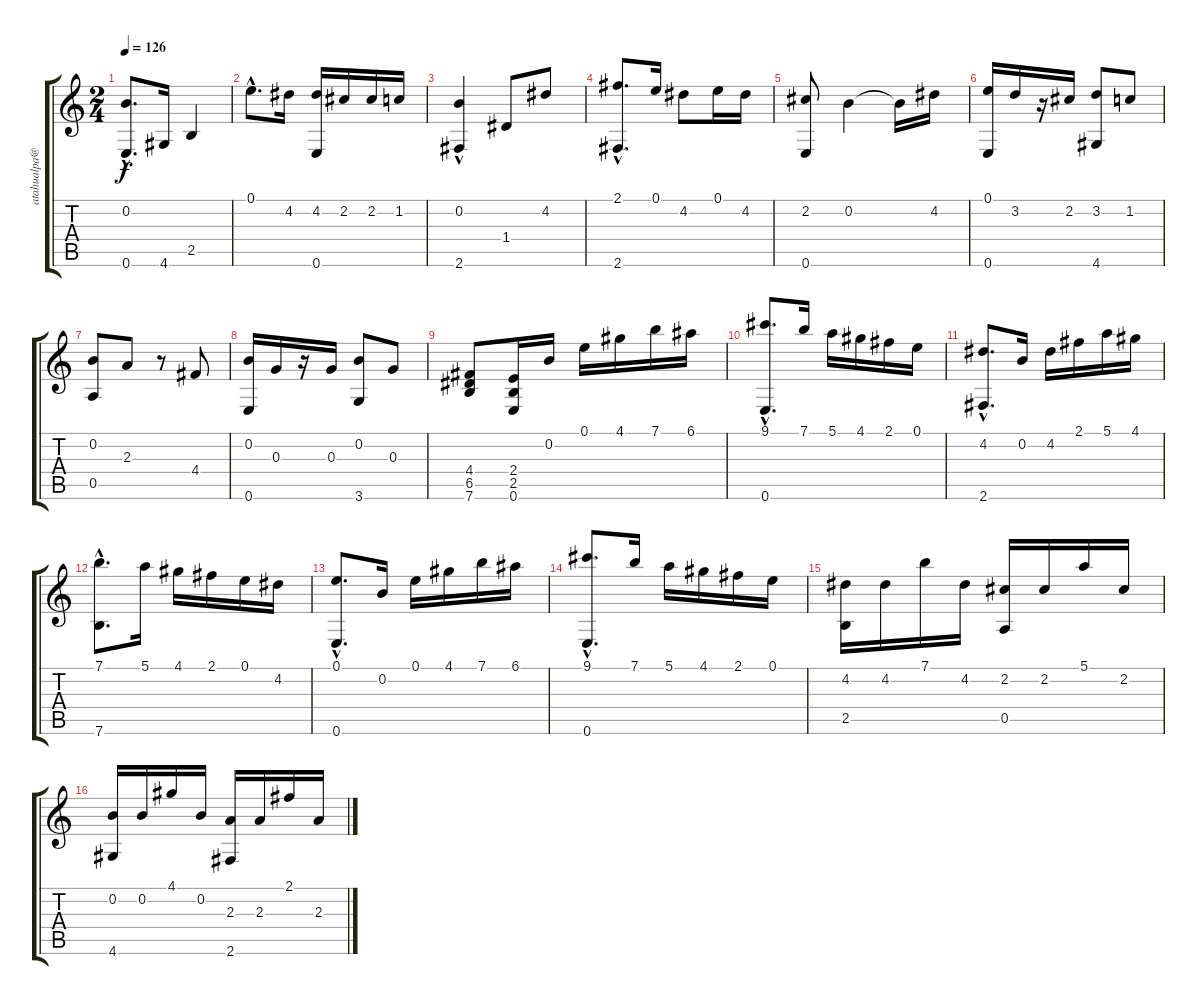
\track ("" "atahualpa@") {instrument acousticguitarnylon}
\staff {score tabs}
\tuning (E4 B3 G3 D3 A2 E2) {hide}
\ts (2 4)
\tempo 126
\clef g2
\ks c
(0.2 0.6{hac}).8{d dy f} 4.6.16 2.5.4 |
0.1{hac}.8{d} 4.2.16 (4.2 0.6).16 2.2.16 2.2.16 1.2.16 |
(0.2{hac} 2.6).4 1.4.8 4.2.8 |
(2.1{hac} 2.6).8{d} 0.1.16 4.2.8 0.1.16 4.2.16 |
(2.2 0.6).8 0.2.4 0.2{t}.16 4.2.16 |
(0.1 0.6).16 3.2.16 r.16 2.2.16 (3.2 4.6).8 1.2.8 |
(0.2 0.5).8 2.3.8 r.8 4.4.8 |
(0.2 0.6).16 0.3.16 r.16 0.3.16 (0.2 3.6).8 0.3.8 |
(4.4 6.5 7.6).8 (2.4 2.5 0.6).16 0.2.16 0.1.16 4.1.16 7.1.16 6.1.16 |
(9.1{hac} 0.6).8{d} 7.1.16 5.1.16 4.1.16 2.1.16 0.1.16 |
(4.2{hac} 2.6).8{d} 0.2.16 4.2.16 2.1.16 5.1.16 4.1.16 |
(7.1{hac} 7.6).8{d} 5.1.16 4.1.16 2.1.16 0.1.16 4.2.16 |
(0.1{hac} 0.6).8{d} 0.2.16 0.1.16 4.1.16 7.1.16 6.1.16 |
(9.1{hac} 0.6).8{d} 7.1.16 5.1.16 4.1.16 2.1.16 0.1.16 |
(4.2 2.5).16 4.2.16 7.1.16 4.2.16 (2.2 0.5).16 2.2.16 5.1.16 2.2.16 |
(0.2 4.6).16 0.2.16 4.1.16 0.2.16 (2.3 2.6).16 2.3.16 2.1.16 2.3.16
